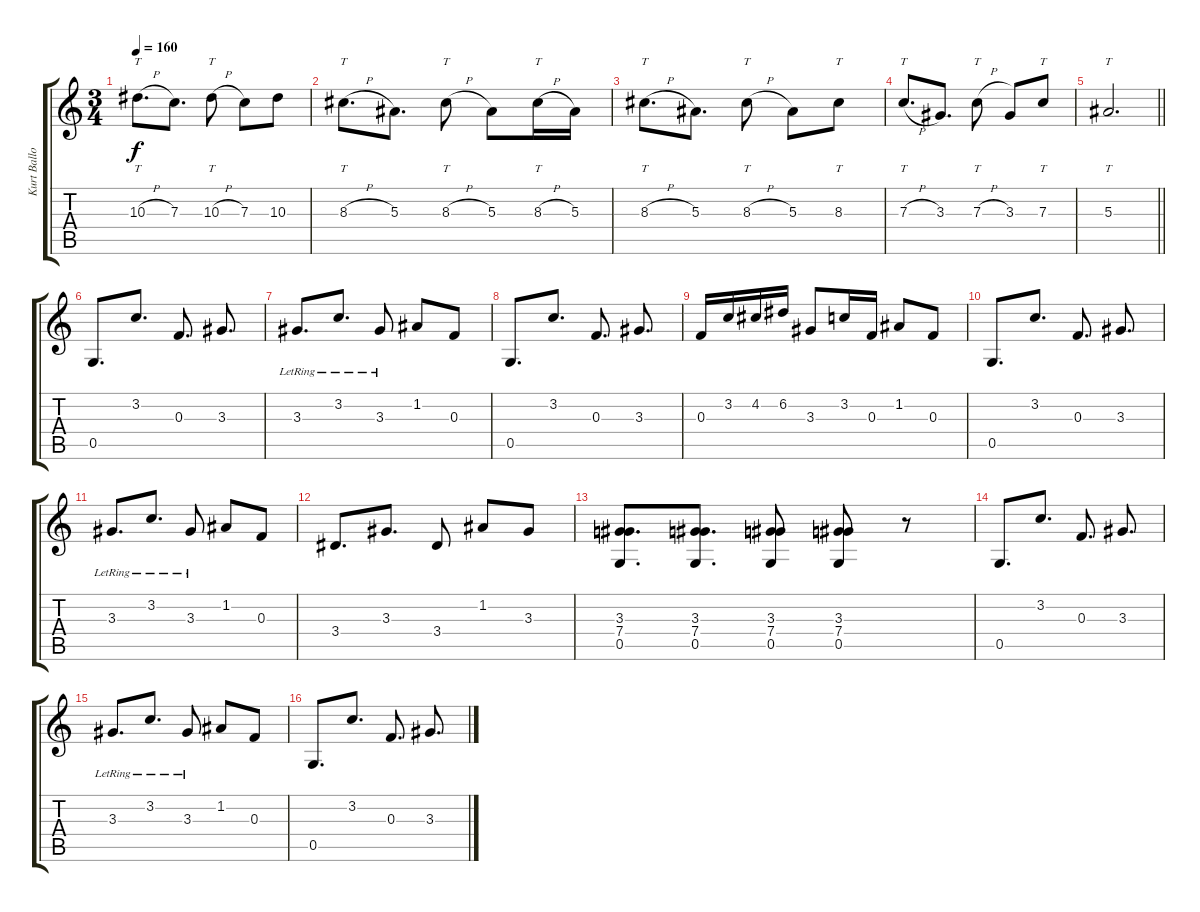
\track ("Kurt Ballou" "Kurt Ballo") {instrument distortionguitar}
\staff {score tabs}
\tuning (D4 A3 F3 C3 G2 C2) {hide}
\ts (3 4)
\tempo 160
\clef g2
\ks c
10.3{h}.8{tt d dy f} 7.3.8{d} 10.3{h}.8{tt} 7.3.8 10.3.8 |
8.3{h}.8{tt d} 5.3.8{d} 8.3{h}.8{tt} 5.3.8 8.3{h}.16{tt} 5.3.16 |
8.3{h}.8{tt d} 5.3.8{d} 8.3{h}.8{tt} 5.3.8 8.3.8{tt} |
7.3{h}.8{tt d} 3.3.8{d} 7.3{h}.8{tt} 3.3.8 7.3.8{tt} |
\barLineRight lightlight
5.3.2{tt d} |
0.5.8{d} 3.2.8{d} 0.3.8{d} 3.3.8{d} |
3.3{lr}.8{d} 3.2{lr}.8{d} 3.3{lr}.8 1.2.8 0.3.8 |
0.5.8{d} 3.2.8{d} 0.3.8{d} 3.3.8{d} |
0.3.16 3.2.16 4.2.16 6.2.16 3.3.8 3.2.16 0.3.16 1.2.8 0.3.8 |
0.5.8{d} 3.2.8{d} 0.3.8{d} 3.3.8{d} |
3.3{lr}.8{d} 3.2{lr}.8{d} 3.3{lr}.8 1.2.8 0.3.8 |
3.4.8{d} 3.3.8{d} 3.4.8 1.2.8 3.3.8 |
(3.3 7.4 0.5).8{d} (3.3 7.4 0.5).8{d} (3.3 7.4 0.5).8 (3.3 7.4 0.5).8 r.8 |
0.5.8{d} 3.2.8{d} 0.3.8{d} 3.3.8{d} |
3.3{lr}.8{d} 3.2{lr}.8{d} 3.3{lr}.8 1.2.8 0.3.8 |
0.5.8{d} 3.2.8{d} 0.3.8{d} 3.3.8{d}
